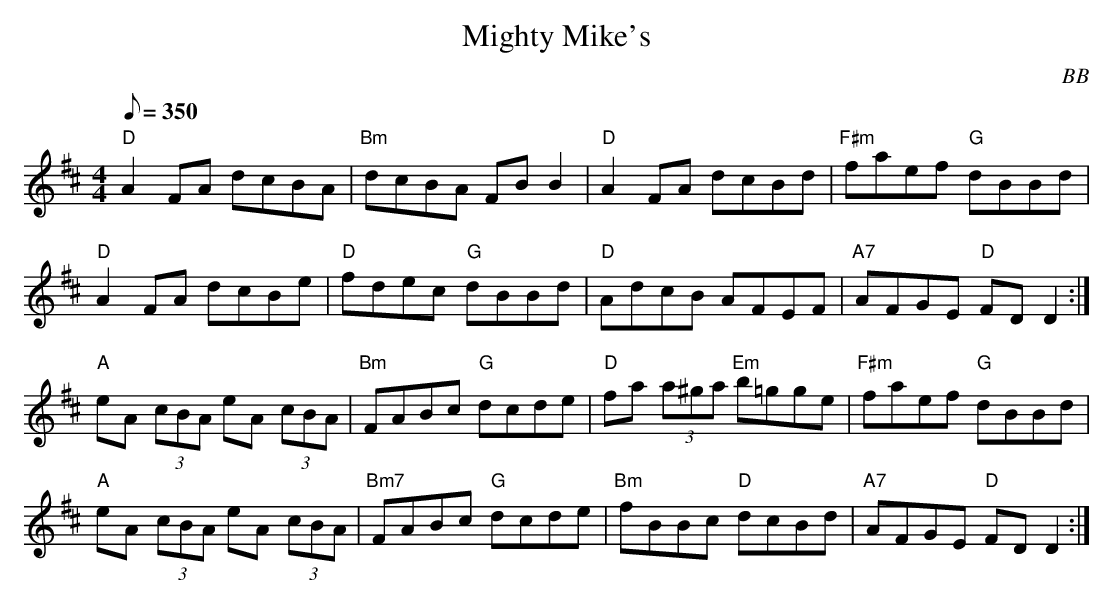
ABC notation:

X:1
T: Mighty Mike's
C: BB
Q: 1/8=350
M: 4/4
L: 1/8
K: D
"D"A2 FA dcBA|"Bm"dcBA FB B2|"D"A2 FA dcBd|"F#m"faef "G"dBBd|
"D"A2 FA dcBe|"D"fdec "G"dBBd|"D"AdcB AFEF|"A7"AFGE "D"FD D2 :|
"A"eA (3cBA eA (3cBA|"Bm"FABc "G"dcde|"D"fa (3a^ga "Em"b=gge|\
"F#m"faef "G"dBBd|
"A"eA (3cBA eA (3cBA|"Bm7"FABc "G"dcde|"Bm"fBBc "D"dcBd|\
"A7"AFGE "D"FD D2 :|
